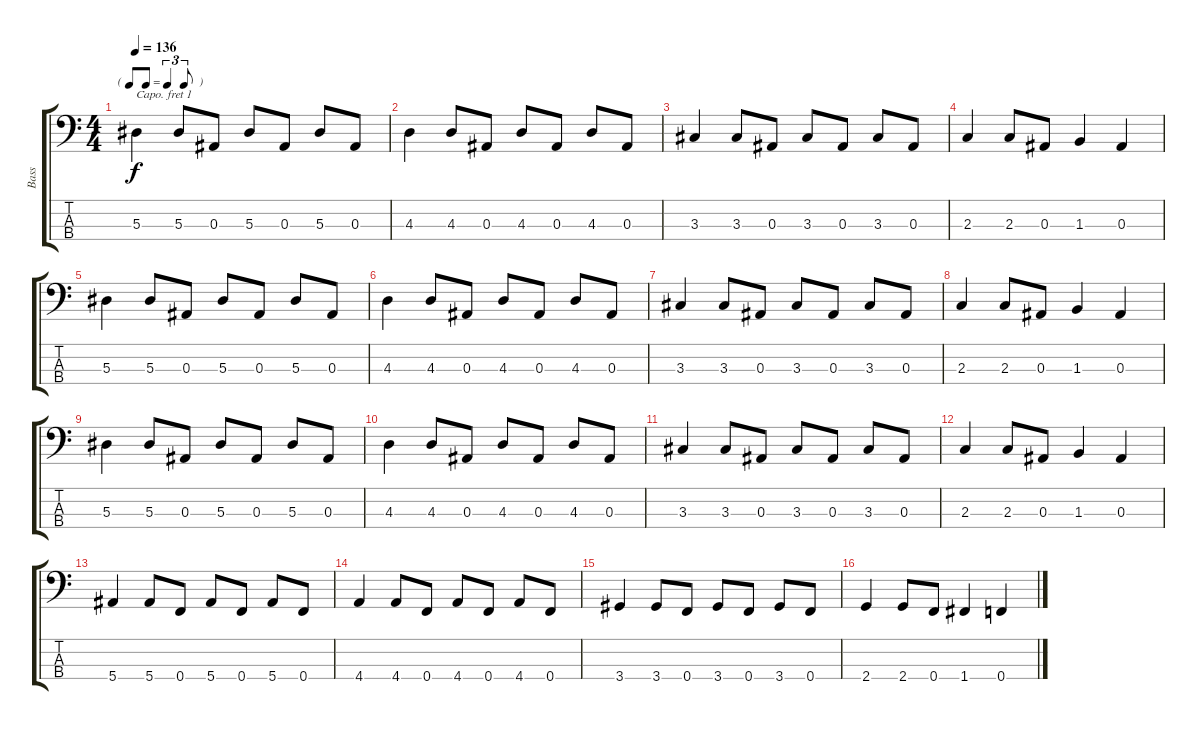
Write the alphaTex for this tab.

\track ("Bass" "Bass") {instrument electricbasspick}
\staff {score tabs}
\capo 1
\tuning (G2 D2 A1 E1) {hide}
\ts (4 4)
\tf triplet8th
\tempo 136
\clef f4
\ks c
5.3.4{dy f instrument electricbasspick} 5.3.8 0.3.8 5.3.8 0.3.8 5.3.8 0.3.8 |
4.3.4 4.3.8 0.3.8 4.3.8 0.3.8 4.3.8 0.3.8 |
3.3.4 3.3.8 0.3.8 3.3.8 0.3.8 3.3.8 0.3.8 |
2.3.4 2.3.8 0.3.8 1.3.4 0.3.4 |
5.3.4 5.3.8 0.3.8 5.3.8 0.3.8 5.3.8 0.3.8 |
4.3.4 4.3.8 0.3.8 4.3.8 0.3.8 4.3.8 0.3.8 |
3.3.4 3.3.8 0.3.8 3.3.8 0.3.8 3.3.8 0.3.8 |
2.3.4 2.3.8 0.3.8 1.3.4 0.3.4 |
5.3.4 5.3.8 0.3.8 5.3.8 0.3.8 5.3.8 0.3.8 |
4.3.4 4.3.8 0.3.8 4.3.8 0.3.8 4.3.8 0.3.8 |
3.3.4 3.3.8 0.3.8 3.3.8 0.3.8 3.3.8 0.3.8 |
2.3.4 2.3.8 0.3.8 1.3.4 0.3.4 |
5.4.4 5.4.8 0.4.8 5.4.8 0.4.8 5.4.8 0.4.8 |
4.4.4 4.4.8 0.4.8 4.4.8 0.4.8 4.4.8 0.4.8 |
3.4.4 3.4.8 0.4.8 3.4.8 0.4.8 3.4.8 0.4.8 |
2.4.4 2.4.8 0.4.8 1.4.4 0.4.4
